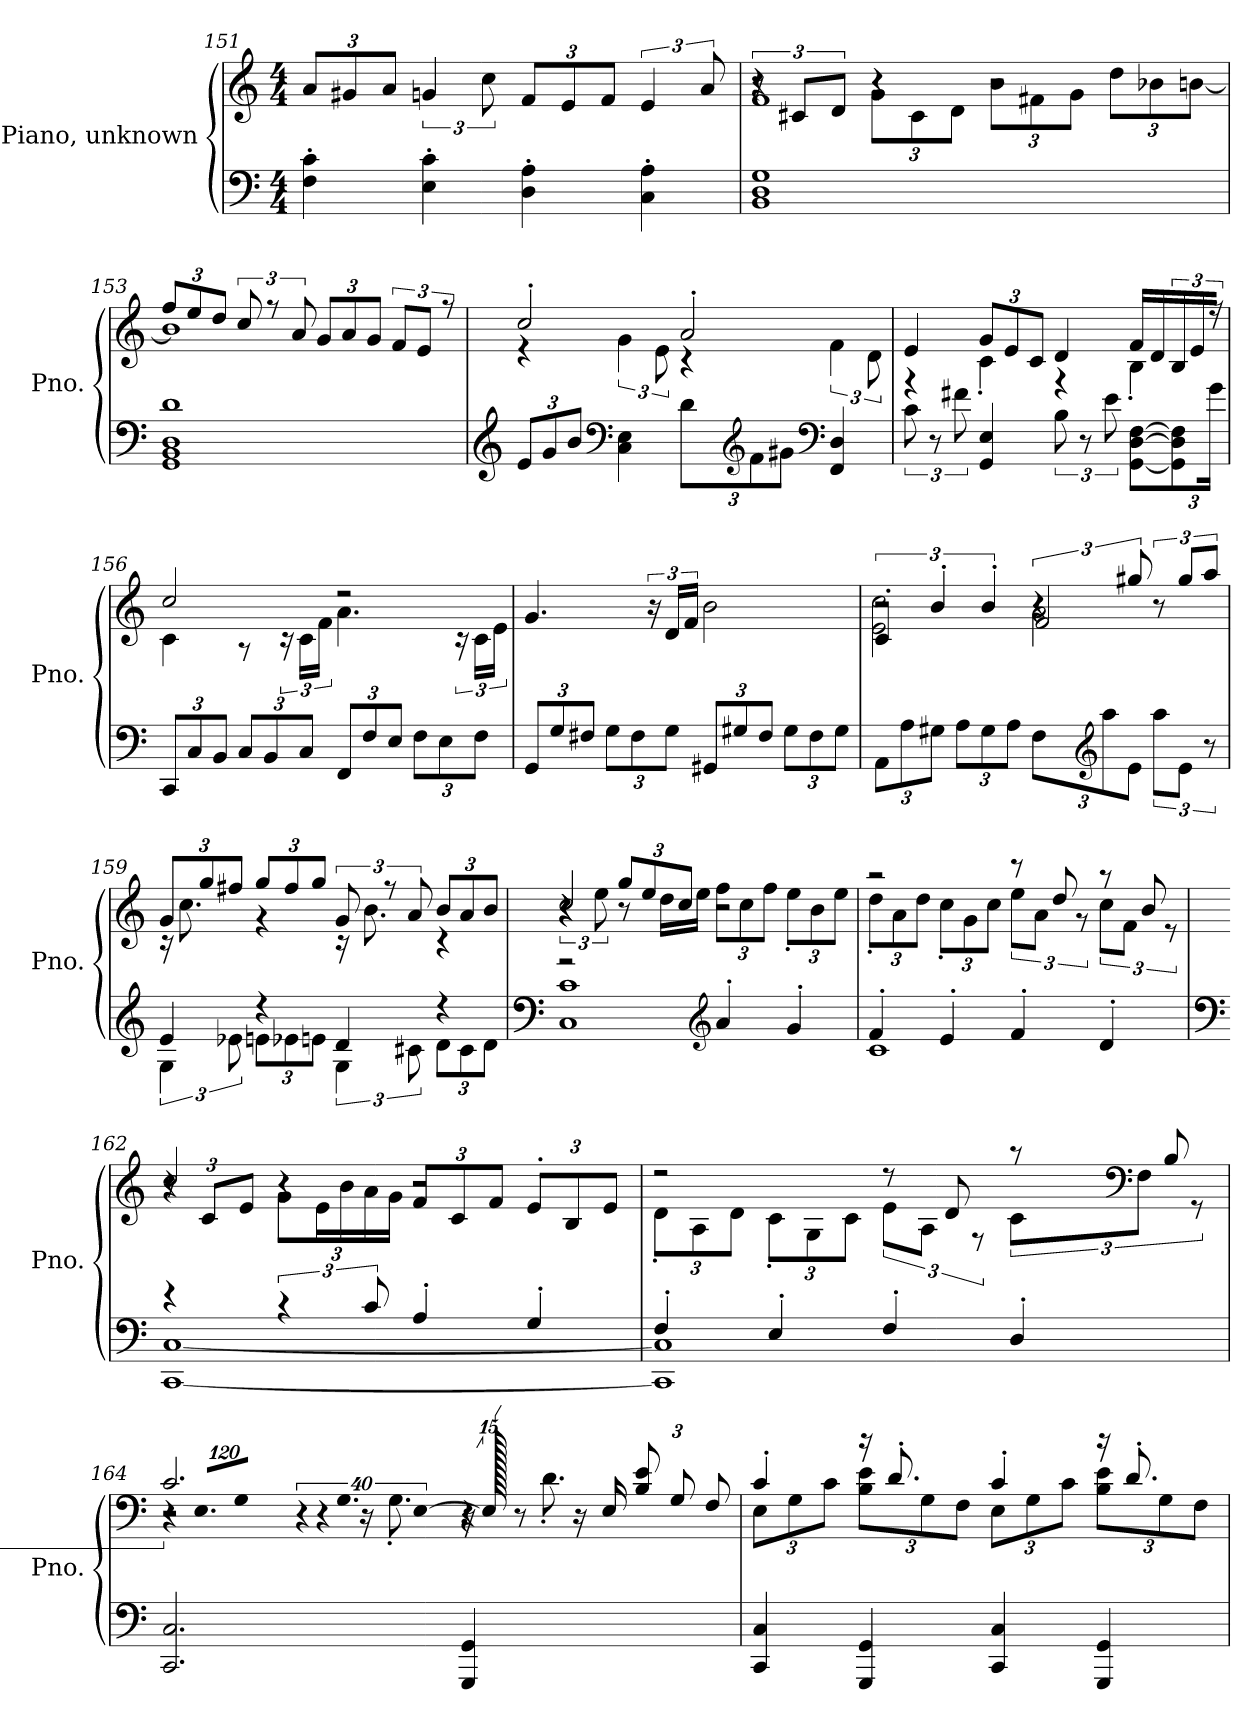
**kern	**kern
*part1	*part1
*staff2	*staff1
*I"Piano, unknown	*
*I'Pno.	*
!!LO:LB:g=z
*clefF4	*clefG2
*k[]	*k[]
*M4/4	*M4/4
*	*Xbrackettup
=151	=151
4F\' 4c\'	12a/L
.	12g#X/
.	12a/J
*	*brackettup
4E\' 4c\'	6gn/
.	12cc\
*	*Xbrackettup
4D\' 4A\'	12f/L
.	12e/
.	12f/J
*	*brackettup
4C\' 4A\'	6e/
.	12a/
=152	=152
*	*^
*	*	*^
1BB 1D 1G	12r	4r	1f
.	12c#X/L	.	.
.	12d/J	.	.
*	*	*Xbrackettup	*
.	4r	12g\L	.
.	.	12c#\	.
.	.	12d\J	.
.	2r	12b\L	.
.	.	12f#X\	.
.	.	12g\J	.
.	.	12dd\L	.
.	.	12b-X\	.
.	.	[12bn\J	.
*	*	*v	*v
=153	=153	=153
1GG 1BB 1D 1d	12ff/L	1b]
.	12ee/	.
.	12dd/J	.
*	*brackettup	*
.	12cc/	.
.	12r	.
.	12a/	.
*	*Xbrackettup	*
.	12g/L	.
.	12a/	.
.	12g/J	.
*	*brackettup	*
.	12f/L	.
.	12e/J	.
.	12r	.
!!LO:LB:g=z	!!
=154	=154	=154
*clefG2	*	*
*Xbrackettup	*	*
12e/L	2cc'/	4r
12g/	.	.
12b/J	.	.
*clefF4	*	*
4C\ 4E\	.	6g\
.	.	12e\
12d\L	2a'/	4r
*clefG2	*	*
12f\	.	.
12g#X\J	.	.
*clefF4	*	*
4FF/ 4D/	.	6f\
.	.	12d\
=155	=155	=155
*brackettup	*	*
12c\	4e/	4r
12r	.	.
12f#X\	.	.
*	*Xbrackettup	*
4GG/ 4E/	12g/L	4c'\
.	12e/	.
.	12c/J	.
12B\	4d/	4r
12r	.	.
12e\	.	.
[8GG\ [8D\ [8F\L	16f/LL	4B'\
.	16d/	.
*Xbrackettup	*brackettup	*
12GG\] 12D\] 12F\]	24B/	.
.	24e/JJ	.
24g\Jk	24r	.
=156	=156	=156
12CC/L	2cc/	4c\
12C/	.	.
12BB/J	.	.
12C/L	.	8r
12BB/	.	.
.	.	24r
12C/J	.	24c\LL
.	.	24f\JJ
12FF/L	2r	4.a\
12F/	.	.
12E/J	.	.
12F\L	.	.
12E\	.	.
.	.	24r
12F\J	.	24c\LL
.	.	24e\JJ
*	*v	*v
!!LO:PB:g=z
=157	=157
12GG/L	4.g/
12G/	.
12F#X/J	.
12G\L	.
12F#\	.
.	24r
12G\J	24d/LL
.	24f/JJ
12GG#X/L	2b\
12G#X/	.
12F#/J	.
12G#\L	.
12F#\	.
12G#\J	.
=158	=158
*	*^
*	*	*^
12AA\L	6c'/	2e\ 2cc\	2r
12A\	.	.	.
12G#X\J	6b'/	.	.
12A\L	.	.	.
12G#\	6b'/	.	.
12A\J	.	.	.
12F\L	6r	2a\	2f/
*clefG2	*	*	*
12aa\	.	.	.
12e\J	12gg#X/	.	.
*brackettup	*	*	*
12aa\L	12r	.	.
12e\J	12gg#/L	.	.
12r	12aa/J	.	.
*	*v	*v	*v
!!LO:LB:g=z
=159	=159
*^	*
*	*	*Xbrackettup
*	*	*^
4e/	6G\	12g/L	16r
.	.	.	8.cc\
.	.	12gg/	.
.	12e-X\	12ff#X/J	.
*	*Xbrackettup	*	*
4r	12en\L	12gg/L	4r
.	12e-X\	12ff#/	.
.	12en\J	12gg/J	.
*	*brackettup	*brackettup	*
4d/	6G\	12g/	16r
.	.	.	8.b\
.	.	12r	.
.	12c#X\	12a/	.
*	*Xbrackettup	*Xbrackettup	*
4r	12d\L	12b/L	4r
.	12c#\	12a/	.
.	12d\J	12b/J	.
*	*	*v	*v
=160	=160	=160
*clefF4	*	*
*	*	*^
*	*	*	*brackettup
*	*	*	*^
2r	1C 1c	4r	6r	2cc/
.	.	.	12ee\	.
*	*	*Xbrackettup	*	*
.	.	12gg/L	8r	.
.	.	12ee/	.	.
.	.	.	16dd\LL	.
.	.	12cc/J	.	.
.	.	.	16ee\JJ	.
*clefG2	*	*	*	*
4a'/	.	2r	12ff\L	2r
.	.	.	12cc\	.
.	.	.	12ff\J	.
4g'/	.	.	12ee'\L	.
.	.	.	12b\	.
.	.	.	12ee\J	.
*	*	*	*v	*v
!!LO:LB:g=z
=161	=161	=161	=161
4f'/	1c	2r	12dd'\L
.	.	.	12a\
.	.	.	12dd\J
4e'/	.	.	12cc'\L
.	.	.	12g\
.	.	.	12cc\J
*	*	*	*brackettup
4f'/	.	8r	12ee\L
.	.	.	12a\J
.	.	8dd/	.
.	.	.	12r
4d'/	.	8r	12cc\L
.	.	.	12f\J
.	.	8b/	.
.	.	.	12r
*	*	*v	*v
=162	=162	=162
*clefF4	*	*
*	*	*^
*	*	*	*^
4r	[1CC [1C	2cc/	4r	12r
.	.	.	.	12c/L
.	.	.	.	12e/J
*brackettup	*	*	*Xbrackettup	*
6r	.	.	12g\L	4r
.	.	.	24e\L	.
.	.	.	24b\	.
12c/	.	.	24a\	.
.	.	.	24g\JJ	.
4A'/	.	2r	2r	12f/L
.	.	.	.	12c/
.	.	.	.	12f/J
4G'/	.	.	.	12e'/L
.	.	.	.	12B/
.	.	.	.	12e/J
*	*	*	*v	*v
!!LO:LB:g=z
=163	=163	=163	=163
4F'/	1CC] 1C]	2r	12d'\L
.	.	.	12A\
.	.	.	12d\J
4E'/	.	.	12c'\L
.	.	.	12G\
.	.	.	12c\J
*	*	*	*brackettup
4F'/	.	8r	12e\L
.	.	.	12A\J
.	.	8d/	.
.	.	.	12r
4D'/	.	8r	12c\L
*	*	*clefF4	*
.	.	.	12F\J
.	.	8B/	.
.	.	.	12r
*v	*v	*	*
=164	=164	=164
*	*	*^
!	!	!	!LO:N:vis=16
2.CC/ 2.C/	2.c/	2r	1920%137r
!	!	!	!LO:N:vis=16.
.	.	.	960%103E/LL
!	!	!	!LO:N:vis=16
.	.	.	1920%137G/JJ
!	!	!	!LO:N:vis=32
.	.	.	640%23r
!	!	!	!LO:N:vis=32
.	.	.	640%23r
!	!	!	!LO:N:vis=16.
.	.	.	960%103G/LL
.	.	.	[240%17E/J
.	.	16r	1920E/]
.	.	.	8r
.	.	8.G'\	.
.	.	.	16r
.	.	.	16E/
4GGG/ 4GG/	4r	16r	.
*	*	*	*Xbrackettup
.	.	.	12B/ 12e/L
.	.	8.d'\	.
.	.	.	12G/
.	.	.	12F/J
1920ryy	1920ryy	1920ryy	.
*	*	*v	*v
!!LO:LB:g=z
=165	=165	=165
4CC/ 4C/	4c'/	12E\L
.	.	12G\
.	.	12c\J
4GGG/ 4GG/	16r	12B\ 12e\L
.	8.d'/	.
.	.	12G\
.	.	12F\J
4CC/ 4C/	4c'/	12E\L
.	.	12G\
.	.	12c\J
4GGG/ 4GG/	16r	12B\ 12e\L
.	8.d'/	.
.	.	12G\
.	.	12F\J
*	*v	*v
=	=
*-	*-
